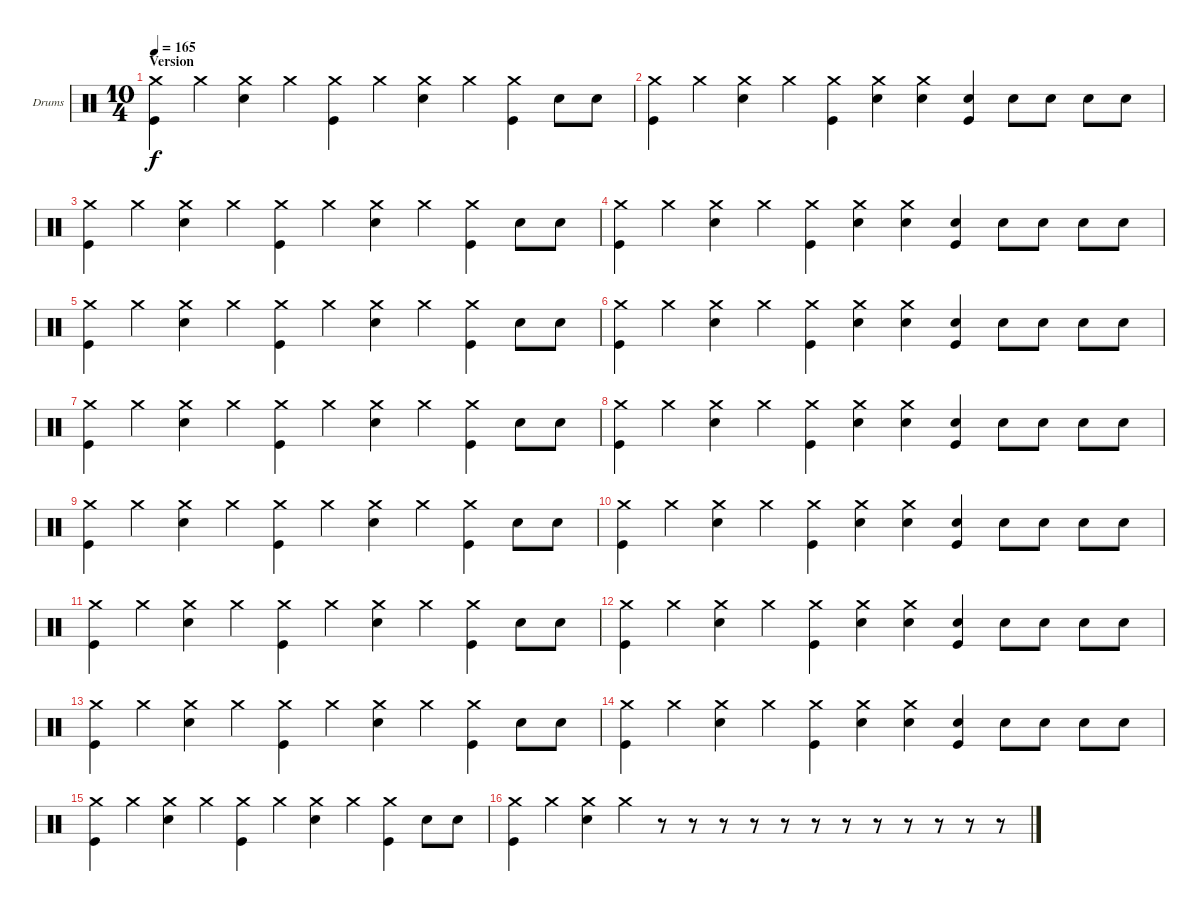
\bracketExtendMode groupsimilarinstruments
\firstSystemTrackNameOrientation horizontal
\otherSystemsTrackNameOrientation horizontal
\track ("Drumkit" "Drums") {instrument percussion}
\staff {score}
\articulation defaults
\ts (10 4)
\beaming (8 6 6 6 2)
\section ("" "Version")
\tempo 165
\clef neutral
\ks c
("Crash medium (hit)" "Kick (hit)").4{dy f} "Crash medium (hit)".4 ("Crash medium (hit)" "Snare (hit) 2").4 "Crash medium (hit)".4 ("Crash medium (hit)" "Kick (hit)").4 "Crash medium (hit)".4 ("Crash medium (hit)" "Snare (hit) 2").4 "Crash medium (hit)".4 ("Crash medium (hit)" "Kick (hit)").4 "Snare (hit) 2".8 "Snare (hit) 2".8 |
("Crash medium (hit)" "Kick (hit)").4 "Crash medium (hit)".4 ("Crash medium (hit)" "Snare (hit) 2").4 "Crash medium (hit)".4 ("Crash medium (hit)" "Kick (hit)").4 ("Crash medium (hit)" "Snare (hit) 2").4 ("Crash medium (hit)" "Snare (hit) 2").4 ("Snare (hit) 2" "Kick (hit)").4 "Snare (hit) 2".8 "Snare (hit) 2".8 "Snare (hit) 2".8 "Snare (hit) 2".8 |
("Crash medium (hit)" "Kick (hit)").4 "Crash medium (hit)".4 ("Crash medium (hit)" "Snare (hit) 2").4 "Crash medium (hit)".4 ("Crash medium (hit)" "Kick (hit)").4 "Crash medium (hit)".4 ("Crash medium (hit)" "Snare (hit) 2").4 "Crash medium (hit)".4 ("Crash medium (hit)" "Kick (hit)").4 "Snare (hit) 2".8 "Snare (hit) 2".8 |
("Crash medium (hit)" "Kick (hit)").4 "Crash medium (hit)".4 ("Crash medium (hit)" "Snare (hit) 2").4 "Crash medium (hit)".4 ("Crash medium (hit)" "Kick (hit)").4 ("Crash medium (hit)" "Snare (hit) 2").4 ("Crash medium (hit)" "Snare (hit) 2").4 ("Snare (hit) 2" "Kick (hit)").4 "Snare (hit) 2".8 "Snare (hit) 2".8 "Snare (hit) 2".8 "Snare (hit) 2".8 |
("Crash medium (hit)" "Kick (hit)").4 "Crash medium (hit)".4 ("Crash medium (hit)" "Snare (hit) 2").4 "Crash medium (hit)".4 ("Crash medium (hit)" "Kick (hit)").4 "Crash medium (hit)".4 ("Crash medium (hit)" "Snare (hit) 2").4 "Crash medium (hit)".4 ("Crash medium (hit)" "Kick (hit)").4 "Snare (hit) 2".8 "Snare (hit) 2".8 |
("Crash medium (hit)" "Kick (hit)").4 "Crash medium (hit)".4 ("Crash medium (hit)" "Snare (hit) 2").4 "Crash medium (hit)".4 ("Crash medium (hit)" "Kick (hit)").4 ("Crash medium (hit)" "Snare (hit) 2").4 ("Crash medium (hit)" "Snare (hit) 2").4 ("Snare (hit) 2" "Kick (hit)").4 "Snare (hit) 2".8 "Snare (hit) 2".8 "Snare (hit) 2".8 "Snare (hit) 2".8 |
("Crash medium (hit)" "Kick (hit)").4 "Crash medium (hit)".4 ("Crash medium (hit)" "Snare (hit) 2").4 "Crash medium (hit)".4 ("Crash medium (hit)" "Kick (hit)").4 "Crash medium (hit)".4 ("Crash medium (hit)" "Snare (hit) 2").4 "Crash medium (hit)".4 ("Crash medium (hit)" "Kick (hit)").4 "Snare (hit) 2".8 "Snare (hit) 2".8 |
("Crash medium (hit)" "Kick (hit)").4 "Crash medium (hit)".4 ("Crash medium (hit)" "Snare (hit) 2").4 "Crash medium (hit)".4 ("Crash medium (hit)" "Kick (hit)").4 ("Crash medium (hit)" "Snare (hit) 2").4 ("Crash medium (hit)" "Snare (hit) 2").4 ("Snare (hit) 2" "Kick (hit)").4 "Snare (hit) 2".8 "Snare (hit) 2".8 "Snare (hit) 2".8 "Snare (hit) 2".8 |
("Crash medium (hit)" "Kick (hit)").4 "Crash medium (hit)".4 ("Crash medium (hit)" "Snare (hit) 2").4 "Crash medium (hit)".4 ("Crash medium (hit)" "Kick (hit)").4 "Crash medium (hit)".4 ("Crash medium (hit)" "Snare (hit) 2").4 "Crash medium (hit)".4 ("Crash medium (hit)" "Kick (hit)").4 "Snare (hit) 2".8 "Snare (hit) 2".8 |
("Crash medium (hit)" "Kick (hit)").4 "Crash medium (hit)".4 ("Crash medium (hit)" "Snare (hit) 2").4 "Crash medium (hit)".4 ("Crash medium (hit)" "Kick (hit)").4 ("Crash medium (hit)" "Snare (hit) 2").4 ("Crash medium (hit)" "Snare (hit) 2").4 ("Snare (hit) 2" "Kick (hit)").4 "Snare (hit) 2".8 "Snare (hit) 2".8 "Snare (hit) 2".8 "Snare (hit) 2".8 |
("Crash medium (hit)" "Kick (hit)").4 "Crash medium (hit)".4 ("Crash medium (hit)" "Snare (hit) 2").4 "Crash medium (hit)".4 ("Crash medium (hit)" "Kick (hit)").4 "Crash medium (hit)".4 ("Crash medium (hit)" "Snare (hit) 2").4 "Crash medium (hit)".4 ("Crash medium (hit)" "Kick (hit)").4 "Snare (hit) 2".8 "Snare (hit) 2".8 |
("Crash medium (hit)" "Kick (hit)").4 "Crash medium (hit)".4 ("Crash medium (hit)" "Snare (hit) 2").4 "Crash medium (hit)".4 ("Crash medium (hit)" "Kick (hit)").4 ("Crash medium (hit)" "Snare (hit) 2").4 ("Crash medium (hit)" "Snare (hit) 2").4 ("Snare (hit) 2" "Kick (hit)").4 "Snare (hit) 2".8 "Snare (hit) 2".8 "Snare (hit) 2".8 "Snare (hit) 2".8 |
("Crash medium (hit)" "Kick (hit)").4 "Crash medium (hit)".4 ("Crash medium (hit)" "Snare (hit) 2").4 "Crash medium (hit)".4 ("Crash medium (hit)" "Kick (hit)").4 "Crash medium (hit)".4 ("Crash medium (hit)" "Snare (hit) 2").4 "Crash medium (hit)".4 ("Crash medium (hit)" "Kick (hit)").4 "Snare (hit) 2".8 "Snare (hit) 2".8 |
("Crash medium (hit)" "Kick (hit)").4 "Crash medium (hit)".4 ("Crash medium (hit)" "Snare (hit) 2").4 "Crash medium (hit)".4 ("Crash medium (hit)" "Kick (hit)").4 ("Crash medium (hit)" "Snare (hit) 2").4 ("Crash medium (hit)" "Snare (hit) 2").4 ("Snare (hit) 2" "Kick (hit)").4 "Snare (hit) 2".8 "Snare (hit) 2".8 "Snare (hit) 2".8 "Snare (hit) 2".8 |
("Crash medium (hit)" "Kick (hit)").4 "Crash medium (hit)".4 ("Crash medium (hit)" "Snare (hit) 2").4 "Crash medium (hit)".4 ("Crash medium (hit)" "Kick (hit)").4 "Crash medium (hit)".4 ("Crash medium (hit)" "Snare (hit) 2").4 "Crash medium (hit)".4 ("Crash medium (hit)" "Kick (hit)").4 "Snare (hit) 2".8 "Snare (hit) 2".8 |
("Crash medium (hit)" "Kick (hit)").4 "Crash medium (hit)".4 ("Crash medium (hit)" "Snare (hit) 2").4 "Crash medium (hit)".4 r.8 r.8 r.8 r.8 r.8 r.8 r.8 r.8 r.8 r.8 r.8 r.8
